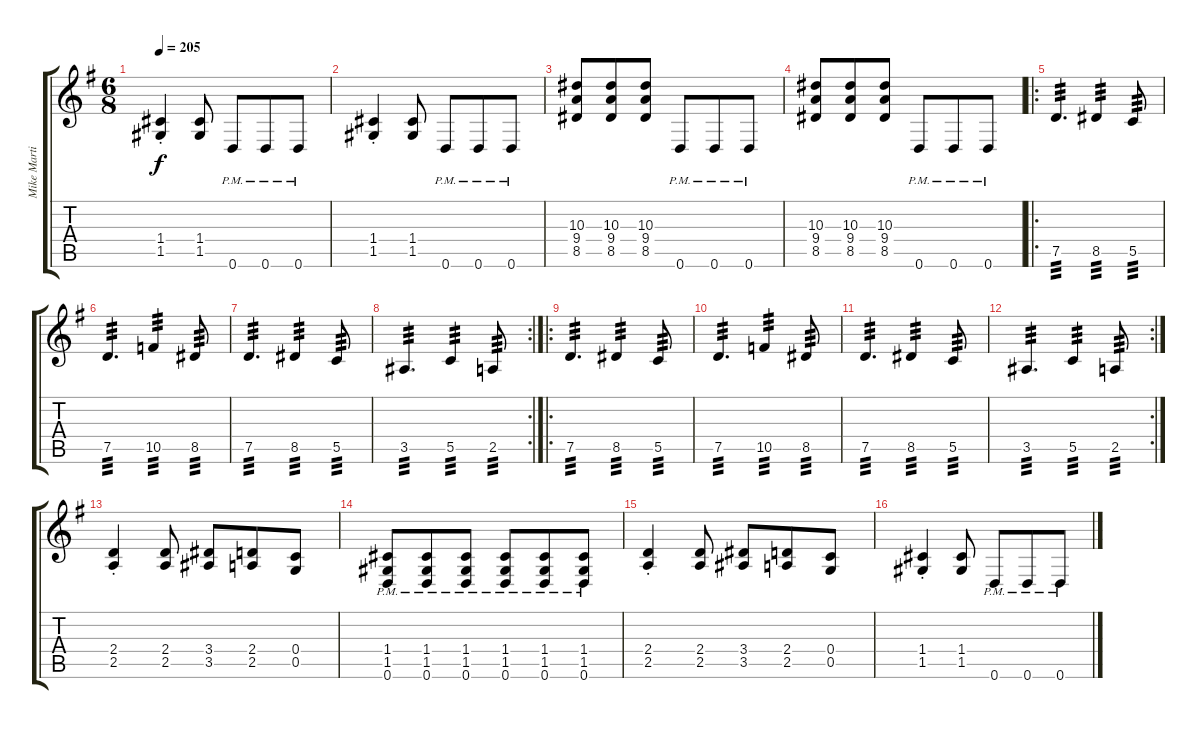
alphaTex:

\track ("Mike Martin" "Mike Marti") {instrument distortionguitar}
\staff {score tabs}
\tuning (D4 A3 F3 C3 G2 D2) {hide}
\ts (6 8)
\tempo 205
\clef g2
\ks g
(1.4{st} 1.5{st}).4{dy f instrument distortionguitar} (1.4 1.5).8 0.6{pm}.8 0.6{pm}.8 0.6{pm}.8 |
(1.4{st} 1.5{st}).4 (1.4 1.5).8 0.6{pm}.8 0.6{pm}.8 0.6{pm}.8 |
(10.3 9.4 8.5).8 (10.3 9.4 8.5).8 (10.3 9.4 8.5).8 0.6{pm}.8 0.6{pm}.8 0.6{pm}.8 |
(10.3 9.4 8.5).8 (10.3 9.4 8.5).8 (10.3 9.4 8.5).8 0.6{pm}.8 0.6{pm}.8 0.6{pm}.8 |
\ro
7.5.4{d tp 3} 8.5.4{tp 3} 5.5.8{tp 3} |
7.5.4{d tp 3} 10.5.4{tp 3} 8.5.8{tp 3} |
7.5.4{d tp 3} 8.5.4{tp 3} 5.5.8{tp 3} |
\rc 2
3.5.4{d tp 3} 5.5.4{tp 3} 2.5.8{tp 3} |
\ro
7.5.4{d tp 3} 8.5.4{tp 3} 5.5.8{tp 3} |
7.5.4{d tp 3} 10.5.4{tp 3} 8.5.8{tp 3} |
7.5.4{d tp 3} 8.5.4{tp 3} 5.5.8{tp 3} |
\rc 2
3.5.4{d tp 3} 5.5.4{tp 3} 2.5.8{tp 3} |
(2.4{st} 2.5{st}).4 (2.4 2.5).8 (3.4 3.5).8 (2.4 2.5).8 (0.4 0.5).8 |
(1.4{pm} 1.5{pm} 0.6{pm}).8 (1.4{pm} 1.5{pm} 0.6{pm}).8 (1.4{pm} 1.5{pm} 0.6{pm}).8 (1.4{pm} 1.5{pm} 0.6{pm}).8 (1.4{pm} 1.5{pm} 0.6{pm}).8 (1.4{pm} 1.5{pm} 0.6{pm}).8 |
(2.4{st} 2.5{st}).4 (2.4 2.5).8 (3.4 3.5).8 (2.4 2.5).8 (0.4 0.5).8 |
(1.4{st} 1.5{st}).4 (1.4 1.5).8 0.6{pm}.8 0.6{pm}.8 0.6{pm}.8
